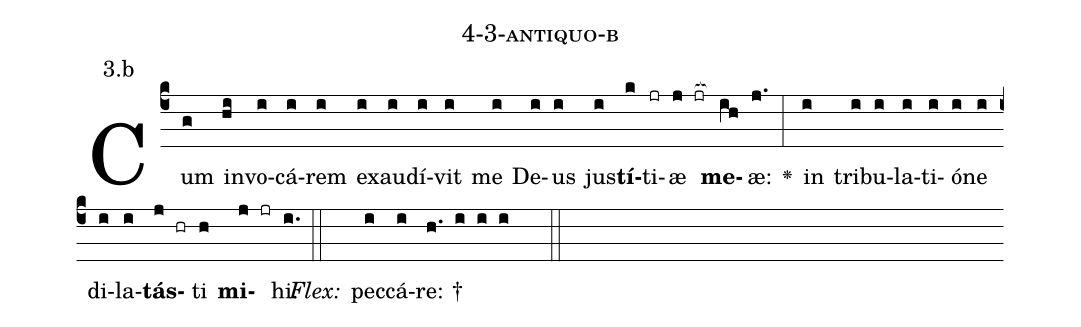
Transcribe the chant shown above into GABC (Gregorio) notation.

name: 4-3-antiquo-b;
annotation: 3.b;
%%
(c4)Cum(g) in(hi)vo(i)cá(i)rem(i) ex(i)au(i)dí(i)vit(i) me(i) De(i)us(i) jus(i)<b>tí</b>(k)ti(jr)æ(j jr[ocb:1{]) <b>me</b>(ih[ocb:0}])æ:(j.) <v>\greheightstar</v>(:) in(i) tri(i)bu(i)la(i)ti(i)ó(i)ne(i) di(i)la(i)<b>tás</b>(j hr)ti(h) <b>mi</b>(j jr)hi.(i.) (::)
<i>Flex:</i>()  pec(i)cá(i)re: †(h. i i i  ::)

%E(i) u(i) o(j) u(h) a(j) e.(i.) (::)
